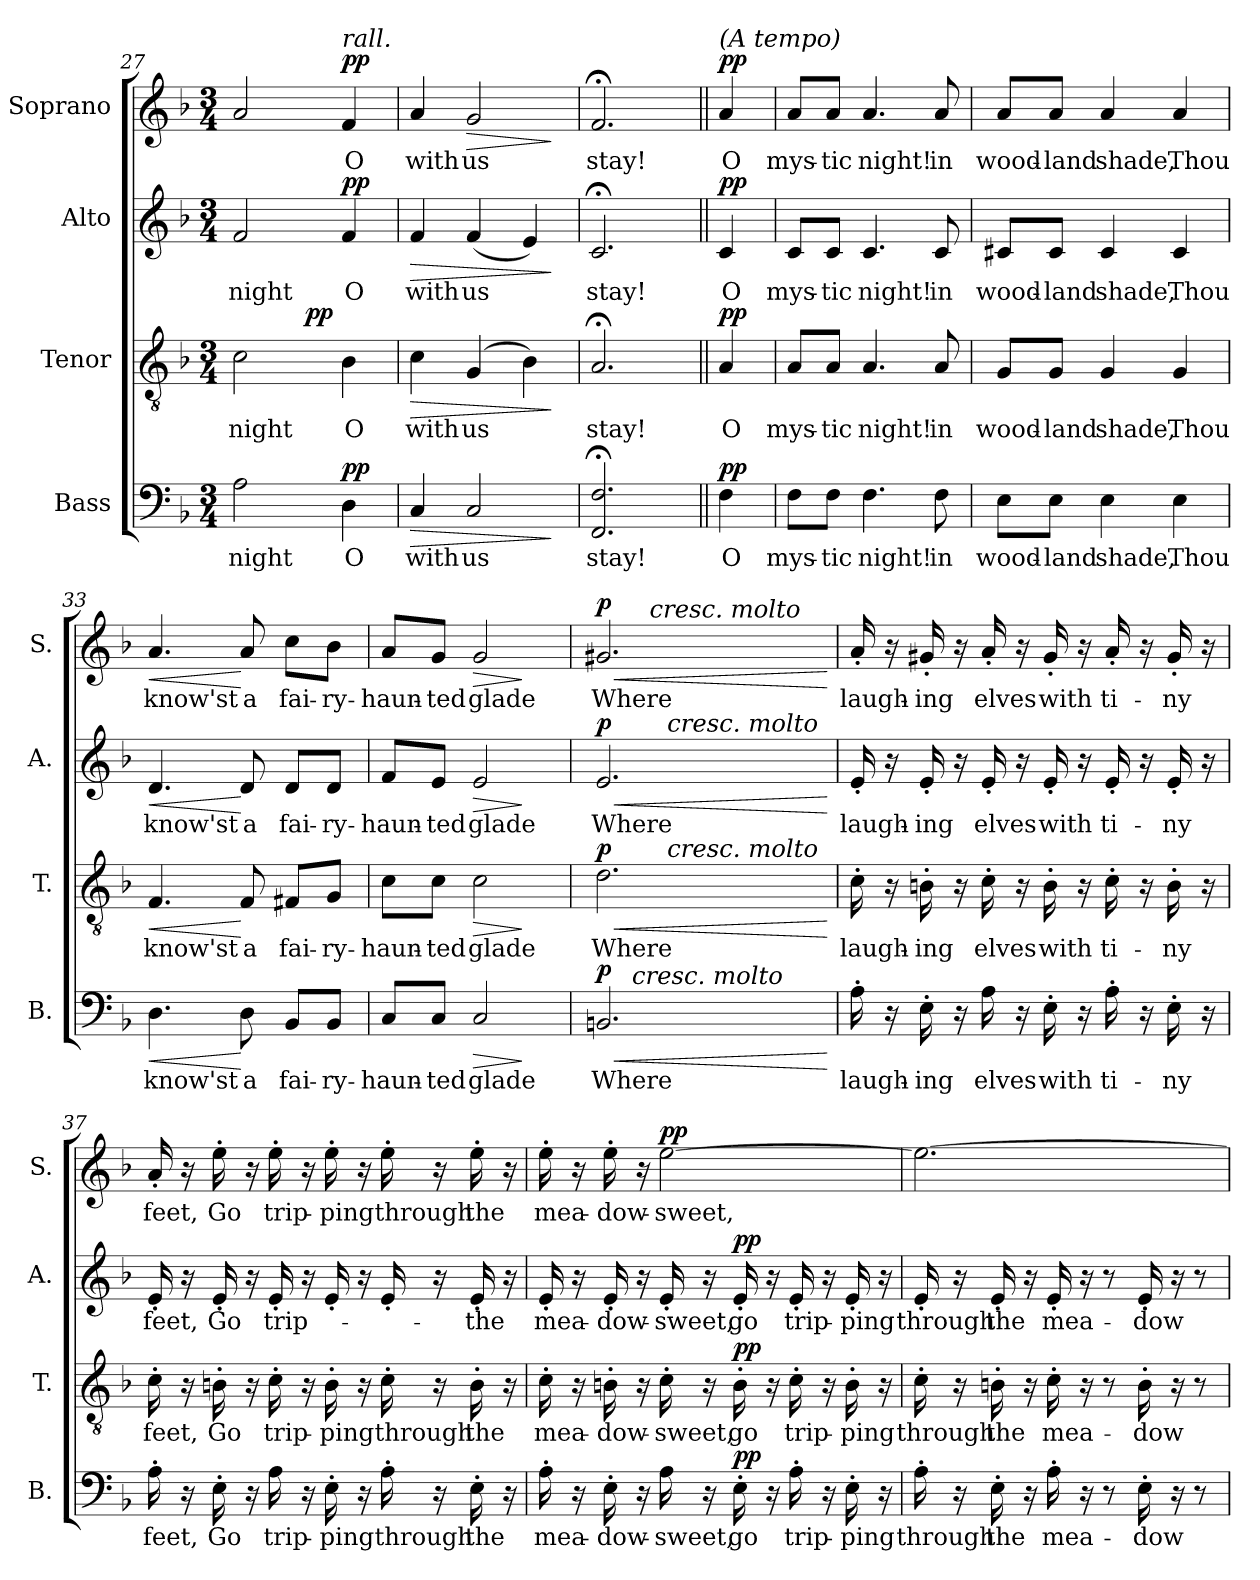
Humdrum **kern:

**kern	**text	**dynam	**kern	**text	**dynam	**kern	**text	**dynam	**kern	**text	**dynam
*part4	*part4	*part4	*part3	*part3	*part3	*part2	*part2	*part2	*part1	*part1	*part1
*staff4	*staff4	*staff4	*staff3	*staff3	*staff3	*staff2	*staff2	*staff2	*staff1	*staff1	*staff1
*I"Bass	*	*	*I"Tenor	*	*	*I"Alto	*	*	*I"Soprano	*	*
*I'B.	*	*	*I'T.	*	*	*I'A.	*	*	*I'S.	*	*
*clefF4	*	*	*clefGv2	*	*	*clefG2	*	*	*clefG2	*	*
*	*	*	*ITrd7c12	*	*	*	*	*	*	*	*
*k[b-]	*	*	*k[b-]	*	*	*k[b-]	*	*	*k[b-]	*	*
*F:	*	*	*F:	*	*	*F:	*	*	*F:	*	*
*M3/4	*	*	*M3/4	*	*	*M3/4	*	*	*M3/4	*	*
=27	=27	=27	=27	=27	=27	=27	=27	=27	=27	=27	=27
!	!LO:LY:b	!	!	!LO:LY:b	!	!	!LO:LY:b	!	!	!	!
*	*	*	*^	*	*	*	*	*	*	*	*
2A\	night	.	2C\	4.ryy	night	.	2f/	night	.	2a/	.	.
!	!	!	!	!	!	!LO:DY:a	!	!	!	!	!	!
.	.	.	.	4.ryy	.	pp	.	.	.	.	.	.
!	!	!	!	!	!	!	!	!	!	!LO:TX:a:i:t=rall.	!	!
!	!LO:LY:b	!LO:DY:a	!	!	!LO:LY:b	!	!	!LO:LY:b	!LO:DY:a	!	!LO:LY:b	!LO:DY:a
4D\	O	pp	4BB-\	.	O	.	4f/	O	pp	4f/	O	pp
=28	=28	=28	=28	=28	=28	=28	=28	=28	=28	=28	=28	=28
!	!LO:LY:b	!LO:HP:b	!	!	!LO:LY:b	!LO:HP:b	!	!LO:LY:b	!LO:HP:b	!	!LO:LY:b	!
*	*	*	*v	*v	*	*	*	*	*	*	*	*
4C/	with	>	4C\	with	>	4f/	with	>	4a/	with	.
!	!LO:LY:b	!	!	!LO:LY:b	!	!	!LO:LY:b	!	!	!LO:LY:b	!LO:HP:b
2C/	us	.	(4GG/	us	.	(<4f/	us	.	2g/	us	>
.	.	.	4BB-\)	.	.	4e/)	.	.	.	.	.
.	.	]	.	.	]	.	.	]	.	.	]
=29	=29	=29	=29	=29	=29	=29	=29	=29	=29	=29	=29
!	!LO:LY:b	!	!	!LO:LY:b	!	!	!LO:LY:b	!	!	!LO:LY:b	!
2.FF/; 2.F/;	stay!	.	2.AA;/	stay!	.	2.c;/	stay!	.	2.f;/	stay!	.
!!LO:LB:g=z
=30||	=30||	=30||	=30||	=30||	=30||	=30||	=30||	=30||	=30||	=30||	=30||
!	!	!	!	!	!	!	!	!	!LO:TX:a:i:t=(A tempo)	!	!
!	!LO:LY:b	!LO:DY:a	!	!LO:LY:b	!LO:DY:a	!	!LO:LY:b	!LO:DY:a	!	!LO:LY:b	!LO:DY:a
4F\	O	pp	4AA/	O	pp	4c/	O	pp	4a/	O	pp
=31	=31	=31	=31	=31	=31	=31	=31	=31	=31	=31	=31
!	!LO:LY:b	!	!	!LO:LY:b	!	!	!LO:LY:b	!	!	!LO:LY:b	!
8F\L	mys-	.	8AA/L	mys-	.	8c/L	mys-	.	8a/L	mys-	.
!	!LO:LY:b	!	!	!LO:LY:b	!	!	!LO:LY:b	!	!	!LO:LY:b	!
8F\J	-tic	.	8AA/J	-tic	.	8c/J	-tic	.	8a/J	-tic	.
!	!LO:LY:b	!	!	!LO:LY:b	!	!	!LO:LY:b	!	!	!LO:LY:b	!
4.F\	night!	.	4.AA/	night!	.	4.c/	night!	.	4.a/	night!	.
!	!LO:LY:b	!	!	!LO:LY:b	!	!	!LO:LY:b	!	!	!LO:LY:b	!
8F\	in	.	8AA/	in	.	8c/	in	.	8a/	in	.
=32	=32	=32	=32	=32	=32	=32	=32	=32	=32	=32	=32
!	!LO:LY:b	!	!	!LO:LY:b	!	!	!LO:LY:b	!	!	!LO:LY:b	!
8E\L	wood-	.	8GG/L	wood-	.	8c#X/L	wood-	.	8a/L	wood-	.
!	!LO:LY:b	!	!	!LO:LY:b	!	!	!LO:LY:b	!	!	!LO:LY:b	!
8E\J	-land	.	8GG/J	-land	.	8c#/J	-land	.	8a/J	-land	.
!	!LO:LY:b	!	!	!LO:LY:b	!	!	!LO:LY:b	!	!	!LO:LY:b	!
4E\	shade,	.	4GG/	shade,	.	4c#/	shade,	.	4a/	shade,	.
!	!LO:LY:b	!	!	!LO:LY:b	!	!	!LO:LY:b	!	!	!LO:LY:b	!
4E\	Thou	.	4GG/	Thou	.	4c#/	Thou	.	4a/	Thou	.
=33	=33	=33	=33	=33	=33	=33	=33	=33	=33	=33	=33
!	!LO:LY:b	!LO:HP:b	!	!LO:LY:b	!LO:HP:b	!	!LO:LY:b	!LO:HP:b	!	!LO:LY:b	!LO:HP:b
4.D\	know'st	<	4.FF/	know'st	<	4.d/	know'st	<	4.a/	know'st	<
!	!LO:LY:b	!	!	!LO:LY:b	!	!	!LO:LY:b	!	!	!LO:LY:b	!
8D\	a	[	8FF/	a	[	8d/	a	[	8a/	a	[
!	!LO:LY:b	!	!	!LO:LY:b	!	!	!LO:LY:b	!	!	!LO:LY:b	!
8BB-/L	fai-	.	8FF#X/L	fai-	.	8d/L	fai-	.	8cc\L	fai-	.
!	!LO:LY:b	!	!	!LO:LY:b	!	!	!LO:LY:b	!	!	!LO:LY:b	!
8BB-/J	-ry-	.	8GG/J	-ry-	.	8d/J	-ry-	.	8b-\J	-ry-	.
=34	=34	=34	=34	=34	=34	=34	=34	=34	=34	=34	=34
!	!LO:LY:b	!	!	!LO:LY:b	!	!	!LO:LY:b	!	!	!LO:LY:b	!
8C/L	-haun-	.	8C\L	-haun-	.	8f/L	-haun-	.	8a/L	-haun-	.
!	!LO:LY:b	!	!	!LO:LY:b	!	!	!LO:LY:b	!	!	!LO:LY:b	!
8C/J	-ted	.	8C\J	-ted	.	8e/J	-ted	.	8g/J	-ted	.
!	!LO:LY:b	!LO:HP:b	!	!LO:LY:b	!LO:HP:b	!	!LO:LY:b	!LO:HP:b	!	!LO:LY:b	!LO:HP:b
2C/	glade	>	2C\	glade	>	2e/	glade	>	2g/	glade	>
.	.	]	.	.	]	.	.	]	.	.	]
=35	=35	=35	=35	=35	=35	=35	=35	=35	=35	=35	=35
!	!LO:LY:b	!LO:HP:b	!	!LO:LY:b	!LO:HP:b	!	!LO:LY:b	!LO:HP:b	!	!LO:LY:b	!LO:HP:b
!	!	!LO:DY:n=1:a	!	!	!LO:DY:n=1:a	!	!	!LO:DY:n=1:a	!	!	!LO:DY:n=1:a
*^	*	*	*^	*	*	*^	*	*	*^	*	*
2.BBn/	16.ryy	Where	< p	2.D\	8ryy	Where	< p	2.e/	8ryy	Where	< p	2.g#X/	8ryy	Where	< p
!	!LO:TX:a:i:t=cresc. molto	!	!	!	!	!	!	!	!	!	!	!	!	!	!
.	2ryy	.	.	.	.	.	.	.	.	.	.	.	.	.	.
!	!	!	!	!	!	!	!	!	!	!	!	!	!LO:TX:a:i:t=cresc. molto	!	!
.	.	.	.	.	32ryy	.	.	.	32ryy	.	.	.	2ryy	.	.
!	!	!	!	!	!	!	!	!	!LO:TX:a:i:t=cresc. molto	!	!	!	!	!	!
!	!	!	!	!	!LO:TX:a:i:t=cresc. molto	!	!	!	!	!	!	!	!	!	!
.	.	.	.	.	2ryy	.	.	.	2ryy	.	.	.	.	.	.
.	8ryy	.	.	.	.	.	.	.	.	.	.	.	.	.	.
.	.	.	.	.	.	.	.	.	.	.	.	.	8ryy	.	.
.	.	.	.	.	16.ryy	.	.	.	16.ryy	.	.	.	.	.	.
.	32ryy	.	.	.	.	.	.	.	.	.	.	.	.	.	.
.	.	.	[	.	.	.	[	.	.	.	[	.	.	.	[
*v	*v	*	*	*	*	*	*	*v	*v	*	*	*v	*v	*	*
*	*	*	*v	*v	*	*	*	*	*	*	*	*
!!LO:PB:g=z
=36	=36	=36	=36	=36	=36	=36	=36	=36	=36	=36	=36
*	*	*	*	*	*	*	*	*	*MM120	*	*
*^	*	*	*^	*	*	*^	*	*	*^	*	*
!	!	!	!	!	!	!	!	!	!	!	!	!LO:TX:a:t=sff	!	!	!
!	!	!	!	!	!	!	!	!	!	!	!	!LO:TX:a:i:t=Allegro staccato	!	!	!
!	!	!	!	!	!	!	!	!LO:TX:a:t=sff	!	!	!	!	!	!	!
!	!	!	!	!LO:TX:a:t=sff	!	!	!	!	!	!	!	!	!	!	!
!LO:TX:a:t=sff	!	!	!	!	!	!	!	!	!	!	!	!	!	!	!
!	!	!LO:LY:b	!	!	!	!LO:LY:b	!	!	!	!LO:LY:b	!	!	!	!LO:LY:b	!
*v	*v	*	*	*	*	*	*	*v	*v	*	*	*v	*v	*	*
*	*	*	*v	*v	*	*	*	*	*	*	*	*
16A'>\	laugh-	.	16C'>\	laugh-	.	16e'</	laugh-	.	16a'</	laugh-	.
16r	.	.	16r	.	.	16r	.	.	16r	.	.
!	!LO:LY:b	!	!	!LO:LY:b	!	!	!LO:LY:b	!	!	!LO:LY:b	!
16E'>\	-ing	.	16BBn'>\	-ing	.	16e'</	-ing	.	16g#X'</	-ing	.
16r	.	.	16r	.	.	16r	.	.	16r	.	.
!	!LO:LY:b	!	!	!LO:LY:b	!	!	!LO:LY:b	!	!	!LO:LY:b	!
16A\	elves	.	16C'>\	elves	.	16e'</	elves	.	16a'</	elves	.
16r	.	.	16r	.	.	16r	.	.	16r	.	.
!	!LO:LY:b	!	!	!LO:LY:b	!	!	!LO:LY:b	!	!	!LO:LY:b	!
16E'>\	with	.	16BB'>\	with	.	16e'</	with	.	16g#'</	with	.
16r	.	.	16r	.	.	16r	.	.	16r	.	.
!	!LO:LY:b	!	!	!LO:LY:b	!	!	!LO:LY:b	!	!	!LO:LY:b	!
16A'>\	ti-	.	16C'>\	ti-	.	16e'</	ti-	.	16a'</	ti-	.
16r	.	.	16r	.	.	16r	.	.	16r	.	.
!	!LO:LY:b	!	!	!LO:LY:b	!	!	!LO:LY:b	!	!	!LO:LY:b	!
16E'>\	-ny	.	16BB'>\	-ny	.	16e'</	-ny	.	16g#'</	-ny	.
16r	.	.	16r	.	.	16r	.	.	16r	.	.
=37	=37	=37	=37	=37	=37	=37	=37	=37	=37	=37	=37
!	!LO:LY:b	!	!	!LO:LY:b	!	!	!LO:LY:b	!	!	!LO:LY:b	!
16A'>\	feet,	.	16C'>\	feet,	.	16e'</	feet,	.	16a'</	feet,	.
16r	.	.	16r	.	.	16r	.	.	16r	.	.
!	!LO:LY:b	!	!	!LO:LY:b	!	!	!LO:LY:b	!	!	!LO:LY:b	!
16E'>\	Go	.	16BBn'>\	Go	.	16e'</	Go	.	16ee'>\	Go	.
16r	.	.	16r	.	.	16r	.	.	16r	.	.
!	!LO:LY:b	!	!	!LO:LY:b	!	!	!LO:LY:b	!	!	!LO:LY:b	!
16A\	trip-	.	16C'>\	trip-	.	16e'</	trip-	.	16ee'>\	trip-	.
16r	.	.	16r	.	.	16r	.	.	16r	.	.
!	!LO:LY:b	!	!	!LO:LY:b	!	!	!	!	!	!LO:LY:b	!
16E'>\	-ping	.	16BB'>\	-ping	.	16e'</	.	.	16ee'>\	-ping	.
!	!	!	!	!	!	!	!LO:LY:b	!	!	!	!
16r	.	.	16r	.	.	16r	-ping	.	16r	.	.
!	!LO:LY:b	!	!	!LO:LY:b	!	!	!	!	!	!LO:LY:b	!
16A'>\	through	.	16C'>\	through	.	16e'</	.	.	16ee'>\	through	.
!	!	!	!	!	!	!	!LO:LY:b	!	!	!	!
16r	.	.	16r	.	.	16r	through	.	16r	.	.
!	!LO:LY:b	!	!	!LO:LY:b	!	!	!LO:LY:b	!	!	!LO:LY:b	!
16E'>\	the	.	16BB'>\	the	.	16e'</	the	.	16ee'>\	the	.
16r	.	.	16r	.	.	16r	.	.	16r	.	.
=38	=38	=38	=38	=38	=38	=38	=38	=38	=38	=38	=38
!	!LO:LY:b	!	!	!LO:LY:b	!	!	!LO:LY:b	!	!	!LO:LY:b	!
16A'>\	mea-	.	16C'>\	mea-	.	16e'</	mea-	.	16ee'>\	mea-	.
16r	.	.	16r	.	.	16r	.	.	16r	.	.
!	!LO:LY:b	!	!	!LO:LY:b	!	!	!LO:LY:b	!	!	!LO:LY:b	!
16E'>\	-dow-	.	16BBn'>\	-dow-	.	16e'</	-dow-	.	16ee'>\	-dow-	.
16r	.	.	16r	.	.	16r	.	.	16r	.	.
!	!LO:LY:b	!	!	!LO:LY:b	!	!	!LO:LY:b	!	!	!LO:LY:b	!LO:DY:a
16A\	-sweet,	.	16C'>\	-sweet,	.	16e'</	-sweet,	.	[>2ee\	-sweet,	pp
16r	.	.	16r	.	.	16r	.	.	.	.	.
!	!LO:LY:b	!LO:DY:a	!	!LO:LY:b	!LO:DY:a	!	!LO:LY:b	!LO:DY:a	!	!	!
16E'>\	go	pp	16BB'>\	go	pp	16e'</	go	pp	.	.	.
16r	.	.	16r	.	.	16r	.	.	.	.	.
!	!LO:LY:b	!	!	!LO:LY:b	!	!	!LO:LY:b	!	!	!	!
16A'>\	trip-	.	16C'>\	trip-	.	16e'</	trip-	.	.	.	.
16r	.	.	16r	.	.	16r	.	.	.	.	.
!	!LO:LY:b	!	!	!LO:LY:b	!	!	!LO:LY:b	!	!	!	!
16E'>\	-ping	.	16BB'>\	-ping	.	16e'</	-ping	.	.	.	.
16r	.	.	16r	.	.	16r	.	.	.	.	.
=39	=39	=39	=39	=39	=39	=39	=39	=39	=39	=39	=39
!	!LO:LY:b	!	!	!LO:LY:b	!	!	!LO:LY:b	!	!	!	!
16A'>\	through	.	16C'>\	through	.	16e'</	through	.	2.ee\_	.	.
16r	.	.	16r	.	.	16r	.	.	.	.	.
!	!LO:LY:b	!	!	!LO:LY:b	!	!	!LO:LY:b	!	!	!	!
16E'>\	the	.	16BBn'>\	the	.	16e'</	the	.	.	.	.
16r	.	.	16r	.	.	16r	.	.	.	.	.
!	!LO:LY:b	!	!	!LO:LY:b	!	!	!LO:LY:b	!	!	!	!
16A'>\	mea-	.	16C'>\	mea-	.	16e'</	mea-	.	.	.	.
16r	.	.	16r	.	.	16r	.	.	.	.	.
8r	.	.	8r	.	.	8r	.	.	.	.	.
!	!LO:LY:b	!	!	!LO:LY:b	!	!	!LO:LY:b	!	!	!	!
16E'>\	-dow	.	16BB'>\	-dow	.	16e'</	-dow	.	.	.	.
16r	.	.	16r	.	.	16r	.	.	.	.	.
8r	.	.	8r	.	.	8r	.	.	.	.	.
=	=	=	=	=	=	=	=	=	=	=	=
*-	*-	*-	*-	*-	*-	*-	*-	*-	*-	*-	*-
